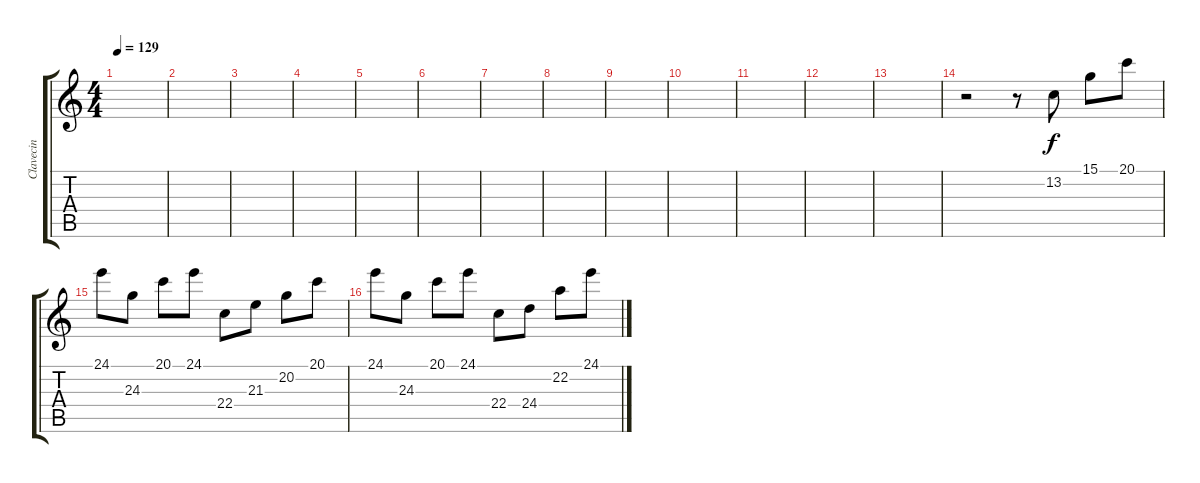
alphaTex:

\track ("Clavecin" "Clavecin") {instrument churchorgan}
\staff {score tabs}
\tuning (E4 B3 G3 D3 A2 E2) {hide}
\ts (4 4)
\tempo 129
\clef g2
\ks c
|
|
|
|
|
|
|
|
|
|
|
|
|
r.2 r.8 13.2.8 15.1.8 20.1.8 |
24.1.8 24.3.8 20.1.8 24.1.8 22.4.8 21.3.8 20.2.8 20.1.8 |
24.1.8 24.3.8 20.1.8 24.1.8 22.4.8 24.4.8 22.2.8 24.1.8
